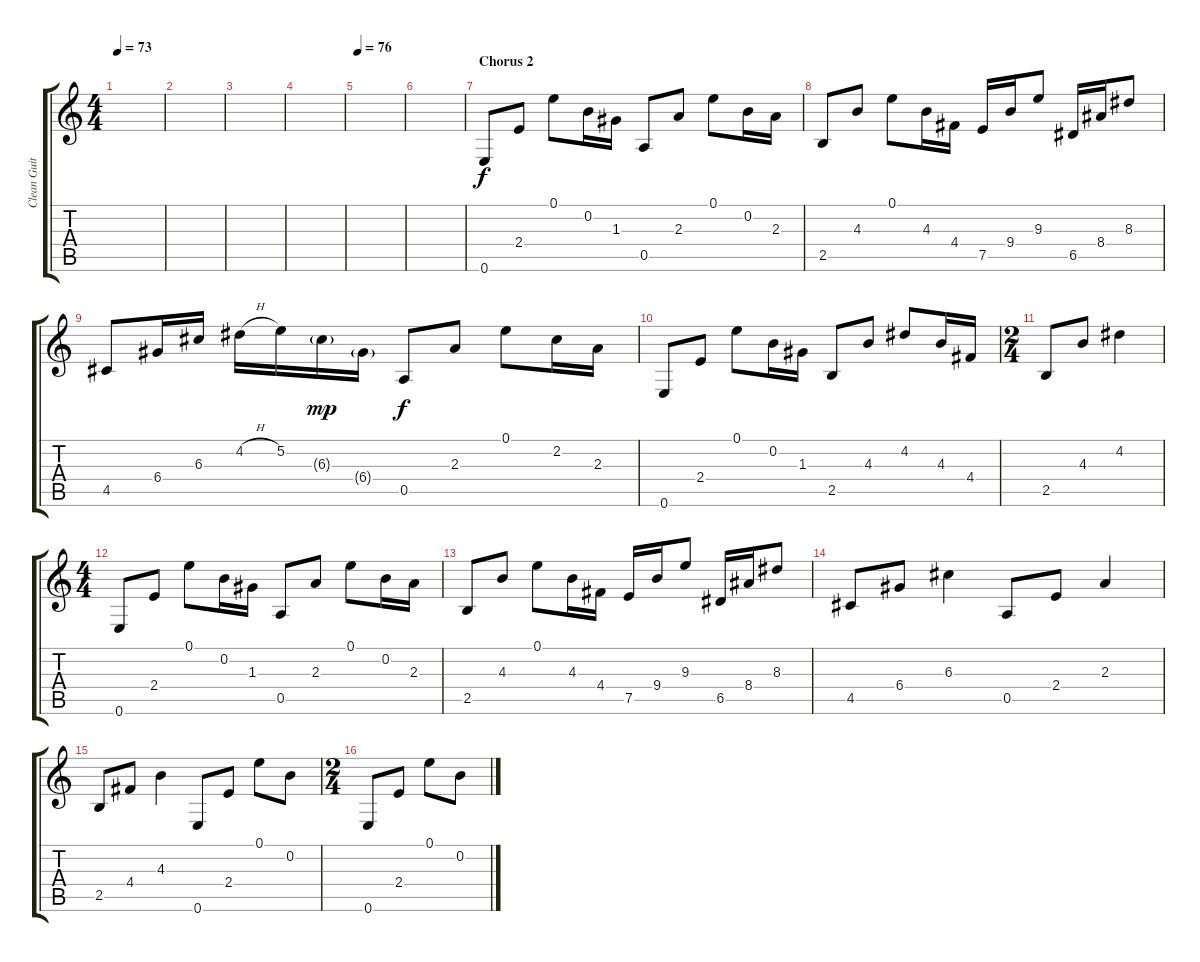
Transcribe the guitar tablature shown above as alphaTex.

\track ("Clean Guitar" "Clean Guit") {instrument electricguitarclean}
\staff {score tabs}
\tuning (E4 B3 G3 D3 A2 E2) {hide}
\ts (4 4)
\tempo 73
\clef g2
\ks c
|
|
|
|
\tempo 76
|
|
\section ("" "Chorus 2")
0.6.8{volume 7} 2.4.8 0.1.8 0.2.16 1.3.16 0.5.8 2.3.8 0.1.8 0.2.16 2.3.16 |
2.5.8 4.3.8 0.1.8 4.3.16 4.4.16 7.5.16 9.4.16 9.3.8 6.5.16 8.4.16 8.3.8 |
4.5.8 6.4.16 6.3.16 4.2{h}.16 5.2.16 6.3{g}.16{dy mp} 6.4{g}.16 0.5.8{dy f} 2.3.8 0.1.8 2.2.16 2.3.16 |
0.6.8 2.4.8 0.1.8 0.2.16 1.3.16 2.5.8 4.3.8 4.2.8 4.3.16 4.4.16 |
\ts (2 4)
2.5.8 4.3.8 4.2.4 |
\ts (4 4)
0.6.8 2.4.8 0.1.8 0.2.16 1.3.16 0.5.8 2.3.8 0.1.8 0.2.16 2.3.16 |
2.5.8 4.3.8 0.1.8 4.3.16 4.4.16 7.5.16 9.4.16 9.3.8 6.5.16 8.4.16 8.3.8 |
4.5.8 6.4.8 6.3.4 0.5.8 2.4.8 2.3.4 |
2.5.8 4.4.8 4.3.4 0.6.8 2.4.8 0.1.8 0.2.8 |
\ts (2 4)
0.6.8 2.4.8 0.1.8 0.2.8
